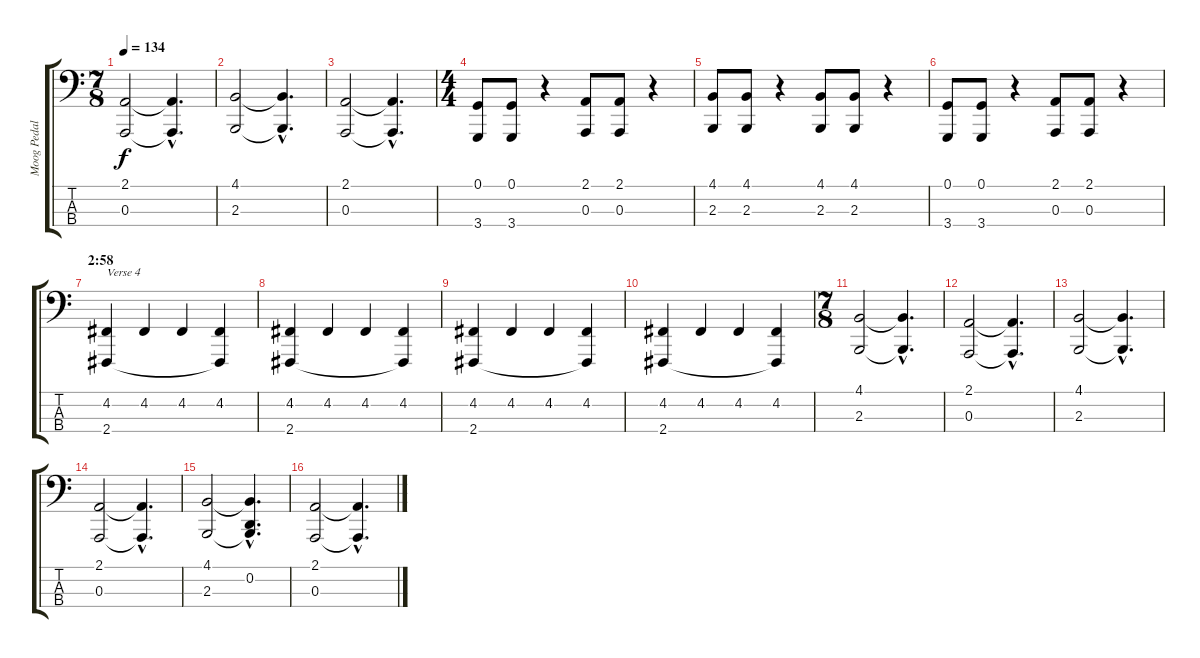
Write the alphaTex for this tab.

\track ("Moog Pedals" "Moog Pedal") {instrument lead8bassandlead}
\staff {score tabs}
\tuning (G2 D2 A1 E1) {hide}
\ts (7 8)
\tempo 134
\clef f4
\ks c
(2.1 0.3).2{dy f} (2.1{hac t} 0.3{hac t}).4{d} |
(4.1 2.3).2 (4.1{hac t} 2.3{hac t}).4{d} |
(2.1 0.3).2 (2.1{hac t} 0.3{hac t}).4{d} |
\ts (4 4)
(0.1 3.4).8 (0.1 3.4).8 r.4 (2.1 0.3).8 (2.1 0.3).8 r.4 |
(4.1 2.3).8 (4.1 2.3).8 r.4 (4.1 2.3).8 (4.1 2.3).8 r.4 |
(0.1 3.4).8 (0.1 3.4).8 r.4 (2.1 0.3).8 (2.1 0.3).8 r.4 |
\section ("" "2:58")
(4.2 2.4).4{txt "Verse 4"} 4.2.4 4.2.4 (4.2 2.4{t}).4 |
(4.2 2.4).4 4.2.4 4.2.4 (4.2 2.4{t}).4 |
(4.2 2.4).4 4.2.4 4.2.4 (4.2 2.4{t}).4 |
(4.2 2.4).4 4.2.4 4.2.4 (4.2 2.4{t}).4 |
\ts (7 8)
(4.1 2.3).2 (4.1{hac t} 2.3{hac t}).4{d} |
(2.1 0.3).2 (2.1{hac t} 0.3{hac t}).4{d} |
(4.1 2.3).2 (4.1{hac t} 2.3{hac t}).4{d} |
(2.1 0.3).2 (2.1{hac t} 0.3{hac t}).4{d} |
(4.1 2.3).2 (4.1{hac t} 0.2{hac} 2.3{hac t}).4{d} |
(2.1 0.3).2 (2.1{hac t} 0.3{hac t}).4{d}
